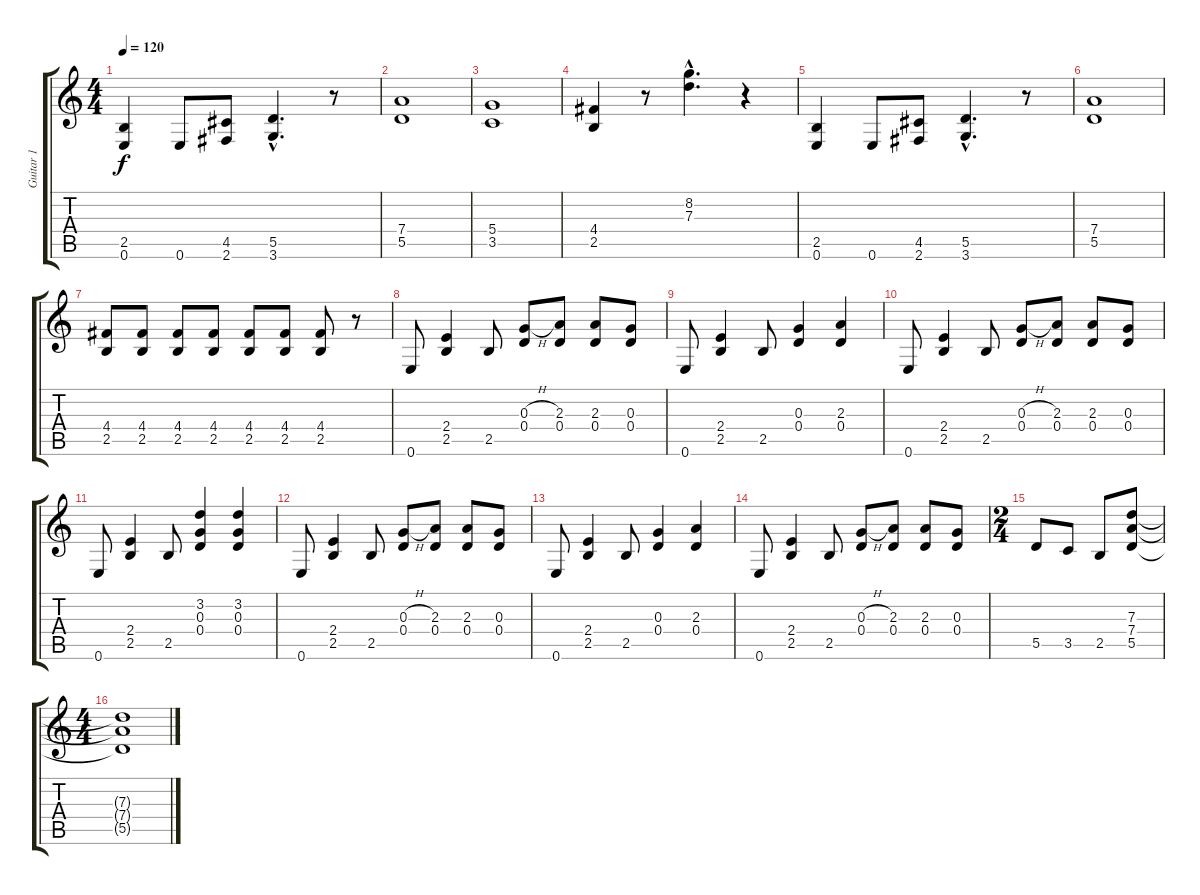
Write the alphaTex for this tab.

\track ("Guitar 1" "Guitar 1") {instrument distortionguitar}
\staff {score tabs}
\tuning (E4 B3 G3 D3 A2 E2) {hide}
\ts (4 4)
\tempo 120
\clef g2
\ks c
(2.5 0.6).4{dy f} 0.6.8 (4.5 2.6).8 (5.5{hac} 3.6{hac}).4{d} r.8 |
(7.4 5.5).1 |
(5.4 3.5).1 |
(4.4 2.5).4 r.8 (8.2{hac} 7.3{hac}).4{d} r.4 |
(2.5 0.6).4 0.6.8 (4.5 2.6).8 (5.5{hac} 3.6{hac}).4{d} r.8 |
(7.4 5.5).1 |
(4.4 2.5).8 (4.4 2.5).8 (4.4 2.5).8 (4.4 2.5).8 (4.4 2.5).8 (4.4 2.5).8 (4.4 2.5).8 r.8 |
0.6.8 (2.4 2.5).4 2.5.8 (0.3{h} 0.4).8 (2.3 0.4).8 (2.3 0.4).8 (0.3 0.4).8 |
0.6.8 (2.4 2.5).4 2.5.8 (0.3 0.4).4 (2.3 0.4).4 |
0.6.8 (2.4 2.5).4 2.5.8 (0.3{h} 0.4).8 (2.3 0.4).8 (2.3 0.4).8 (0.3 0.4).8 |
0.6.8 (2.4 2.5).4 2.5.8 (3.2 0.3 0.4).4 (3.2 0.3 0.4).4 |
0.6.8 (2.4 2.5).4 2.5.8 (0.3{h} 0.4).8 (2.3 0.4).8 (2.3 0.4).8 (0.3 0.4).8 |
0.6.8 (2.4 2.5).4 2.5.8 (0.3 0.4).4 (2.3 0.4).4 |
0.6.8 (2.4 2.5).4 2.5.8 (0.3{h} 0.4).8 (2.3 0.4).8 (2.3 0.4).8 (0.3 0.4).8 |
\ts (2 4)
5.5.8 3.5.8 2.5.8 (7.3 7.4 5.5).8 |
\ts (4 4)
(7.3{t} 7.4{t} 5.5{t}).1
